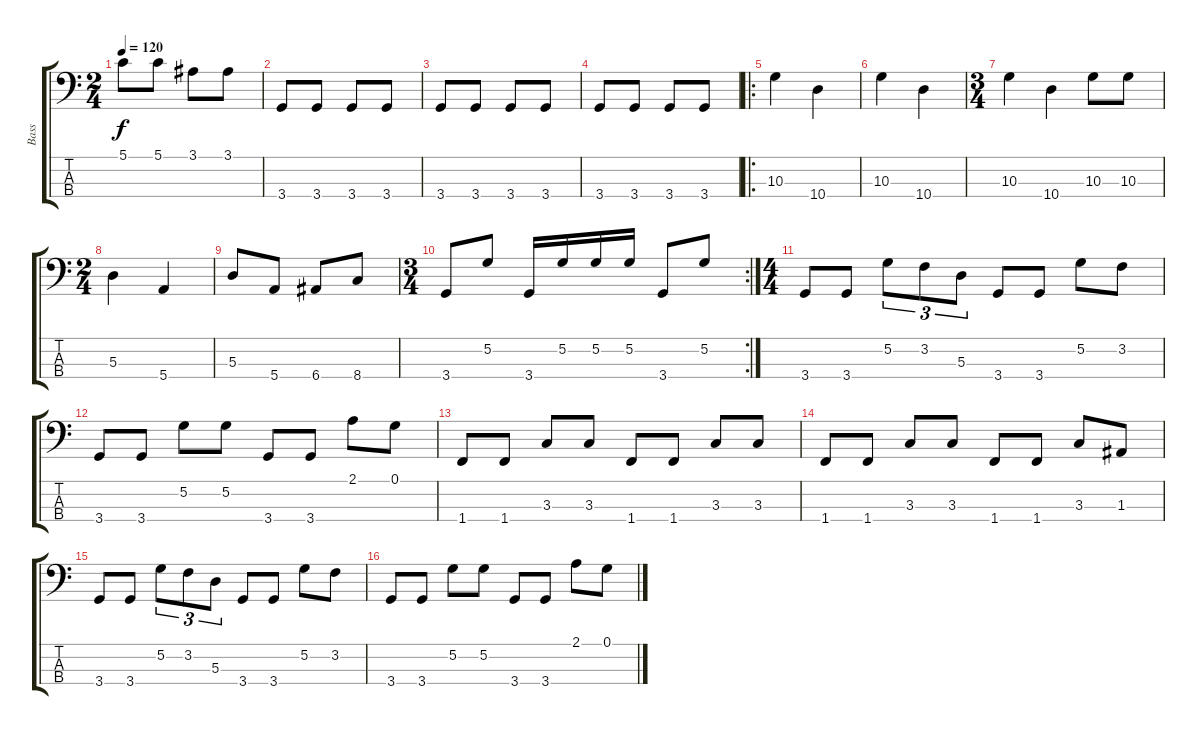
\track ("Bass" "Bass") {instrument electricbasspick}
\staff {score tabs}
\tuning (G2 D2 A1 E1) {hide}
\ts (2 4)
\tempo 120
\clef f4
\ks c
5.1.8{dy f} 5.1.8 3.1.8 3.1.8 |
3.4.8 3.4.8 3.4.8 3.4.8 |
3.4.8 3.4.8 3.4.8 3.4.8 |
3.4.8 3.4.8 3.4.8 3.4.8 |
\ro
10.3.4 10.4.4 |
10.3.4 10.4.4 |
\ts (3 4)
10.3.4 10.4.4 10.3.8 10.3.8 |
\ts (2 4)
5.3.4 5.4.4 |
5.3.8 5.4.8 6.4.8 8.4.8 |
\rc 2
\ts (3 4)
3.4.8 5.2.8 3.4.16 5.2.16 5.2.16 5.2.16 3.4.8 5.2.8 |
\ts (4 4)
3.4.8 3.4.8 5.2.8{tu (3 2)} 3.2.8{tu (3 2)} 5.3.8{tu (3 2)} 3.4.8 3.4.8 5.2.8 3.2.8 |
3.4.8 3.4.8 5.2.8 5.2.8 3.4.8 3.4.8 2.1.8 0.1.8 |
1.4.8 1.4.8 3.3.8 3.3.8 1.4.8 1.4.8 3.3.8 3.3.8 |
1.4.8 1.4.8 3.3.8 3.3.8 1.4.8 1.4.8 3.3.8 1.3.8 |
3.4.8 3.4.8 5.2.8{tu (3 2)} 3.2.8{tu (3 2)} 5.3.8{tu (3 2)} 3.4.8 3.4.8 5.2.8 3.2.8 |
3.4.8 3.4.8 5.2.8 5.2.8 3.4.8 3.4.8 2.1.8 0.1.8
